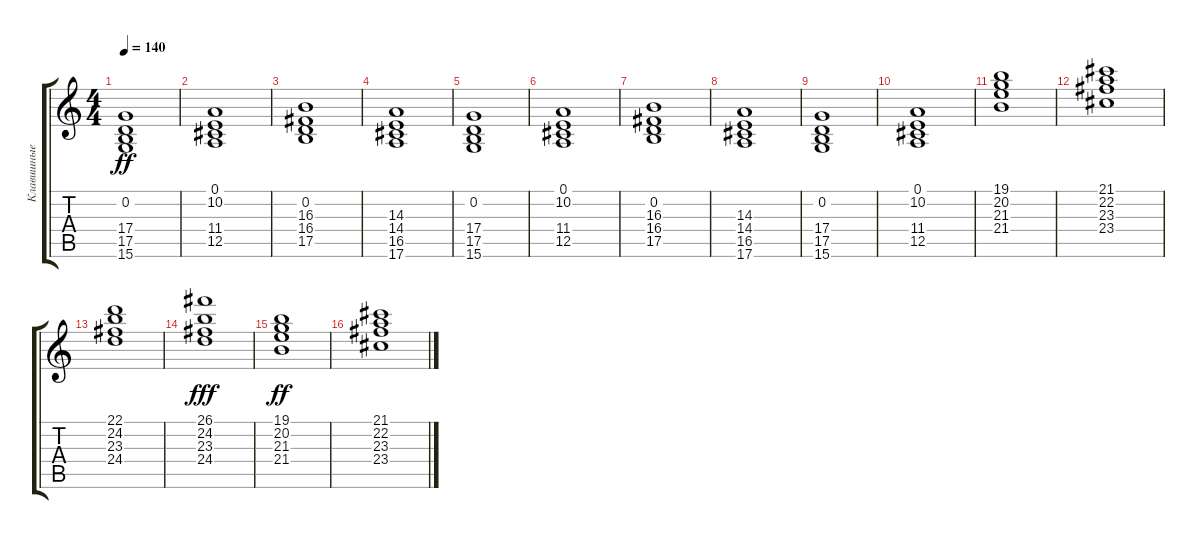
\track ("Клавишные" "Клавишные") {instrument stringensemble2}
\staff {score tabs}
\tuning (E4 B3 G3 D3 A2 E2) {hide}
\ts (4 4)
\tempo 140
\clef g2
\ks c
(0.2 17.4 17.5 15.6).1{dy ff volume 7} |
(0.1 10.2 11.4 12.5).1{volume 7} |
(0.2 16.3 16.4 17.5).1 |
(14.3 14.4 16.5 17.6).1{volume 7} |
(0.2 17.4 17.5 15.6).1{volume 7} |
(0.1 10.2 11.4 12.5).1{volume 7} |
(0.2 16.3 16.4 17.5).1 |
(14.3 14.4 16.5 17.6).1{volume 7} |
(0.2 17.4 17.5 15.6).1{volume 7} |
(0.1 10.2 11.4 12.5).1{volume 7} |
(19.1 20.2 21.3 21.4).1{volume 7} |
(21.1 22.2 23.3 23.4).1{volume 7} |
(22.1 24.2 23.3 24.4).1{volume 7} |
(26.1 24.2 23.3 24.4).1{dy fff volume 8} |
(19.1 20.2 21.3 21.4).1{dy ff volume 7} |
(21.1 22.2 23.3 23.4).1{volume 7}
